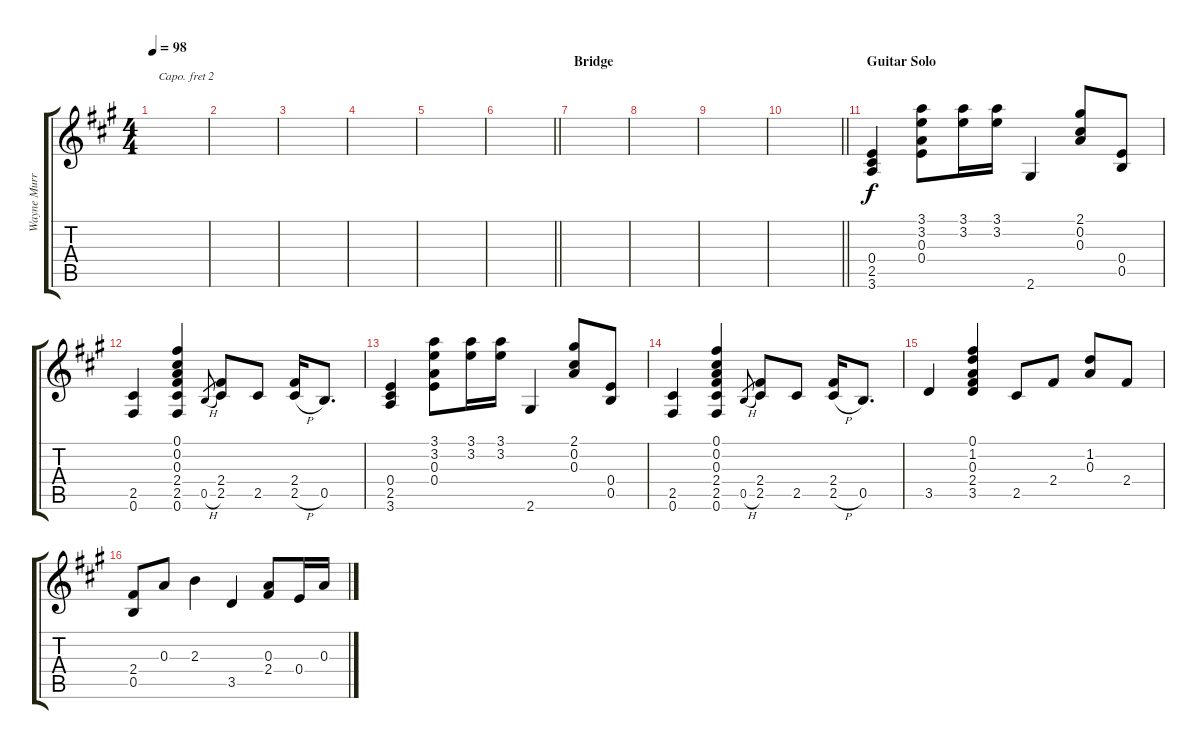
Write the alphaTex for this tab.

\track ("Wayne Murray (Guitar)" "Wayne Murr") {instrument acousticguitarsteel}
\staff {score tabs}
\capo 2
\tuning (E4 B3 G3 D3 A2 E2) {hide}
\ts (4 4)
\tempo 98
\clef g2
\ks a
|
|
|
|
|
\barLineRight lightlight
|
\section ("" "Bridge")
|
|
|
\barLineRight lightlight
|
\section ("" "Guitar Solo")
(0.4 2.5 3.6).4 (3.1 3.2 0.3 0.4).8 (3.1 3.2).16 (3.1 3.2).16 2.6.4 (2.1 0.2 0.3).8 (0.4 0.5).8 |
(2.5 0.6).4 (0.1 0.2 0.3 2.4 2.5 0.6).4 0.5{h}.8{gr} (2.4 2.5).8 2.5.8 (2.4 2.5{h}).16 0.5.8{d} |
(0.4 2.5 3.6).4 (3.1 3.2 0.3 0.4).8 (3.1 3.2).16 (3.1 3.2).16 2.6.4 (2.1 0.2 0.3).8 (0.4 0.5).8 |
(2.5 0.6).4 (0.1 0.2 0.3 2.4 2.5 0.6).4 0.5{h}.8{gr} (2.4 2.5).8 2.5.8 (2.4 2.5{h}).16 0.5.8{d} |
3.5.4 (0.1 1.2 0.3 2.4 3.5).4 2.5.8 2.4.8 (1.2 0.3).8 2.4.8 |
(2.4 0.5).8 0.3.8 2.3.4 3.5.4 (0.3 2.4).8 0.4.16 0.3.16
